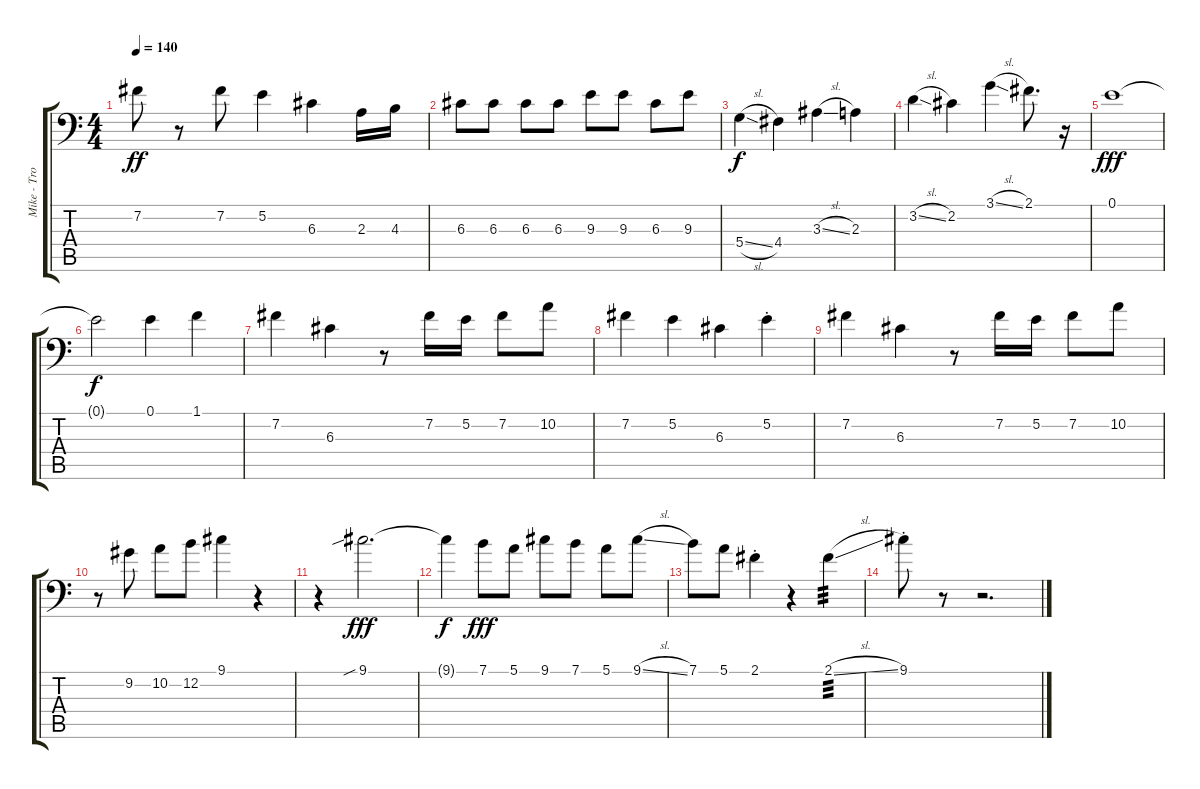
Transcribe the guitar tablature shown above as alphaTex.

\track ("Mike - Trombone" "Mike - Tro") {instrument trombone}
\staff {score tabs}
\tuning (E4 B3 G3 D3 A2 A1) {hide}
\ts (4 4)
\tempo 140
\clef f4
\ks c
7.2.8{dy ff} r.8 7.2.8 5.2.4 6.3.4 2.3.16 4.3.16 |
6.3.8 6.3.8 6.3.8 6.3.8 9.3.8 9.3.8 6.3.8 9.3.8 |
5.4{sl}.4{dy f} 4.4.4 3.3{sl}.4 2.3.4 |
3.2{sl}.4 2.2.4 3.1{sl}.4 2.1.8{d} r.16{volume 11} |
0.1.1{dy fff volume 16} |
0.1{t}.2{dy f} 0.1.4 1.1.4 |
7.2.4 6.3.4 r.8 7.2.16 5.2.16 7.2.8 10.2.8 |
7.2.4 5.2.4 6.3.4 5.2{st}.4 |
7.2.4 6.3.4 r.8 7.2.16 5.2.16 7.2.8 10.2.8 |
r.8 9.2.8 10.2.8 12.2.8 9.1.4 r.4 |
r.4 9.1{sib}.2{d dy fff} |
9.1{t}.4{dy f} 7.1.8{dy fff} 5.1.8 9.1.8 7.1.8 5.1.8 9.1{sl}.8 |
7.1.8 5.1.8 2.1{st}.4 r.4 2.1{sl}.4{tp 3} |
9.1{st}.8 r.8 r.2{d}
